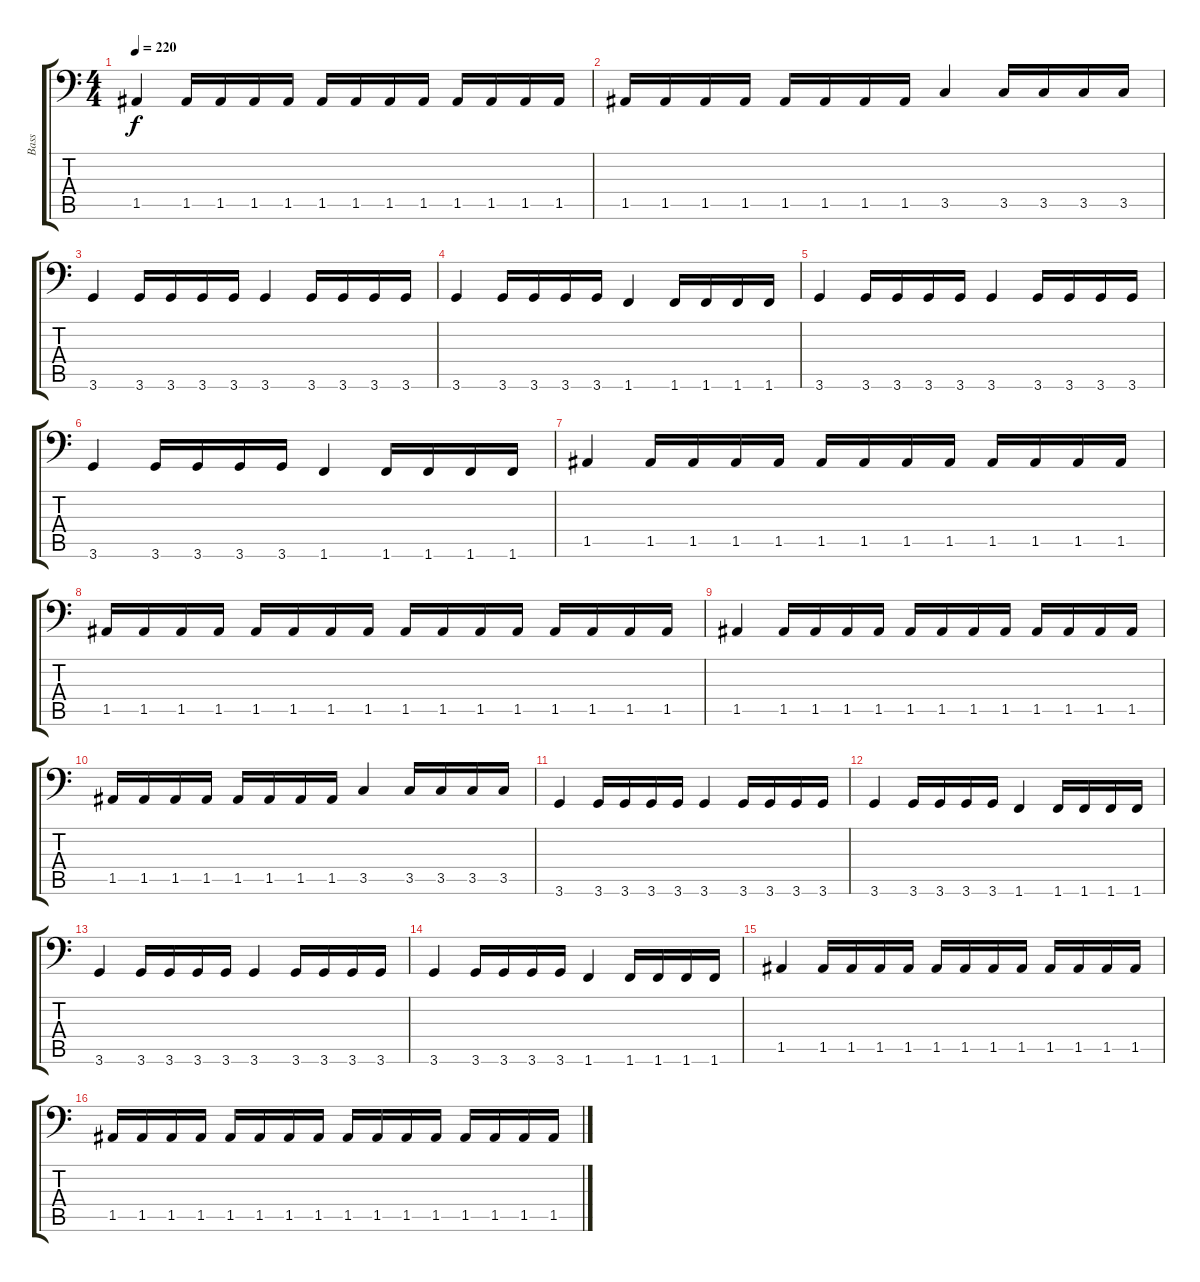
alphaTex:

\track ("Bass" "Bass") {instrument electricbasspick}
\staff {score tabs}
\tuning (E3 B2 G2 D2 A1 E1) {hide}
\ts (4 4)
\tempo 220
\clef f4
\ks c
1.5.4{dy f} 1.5.16 1.5.16 1.5.16 1.5.16 1.5.16 1.5.16 1.5.16 1.5.16 1.5.16 1.5.16 1.5.16 1.5.16 |
1.5.16 1.5.16 1.5.16 1.5.16 1.5.16 1.5.16 1.5.16 1.5.16 3.5.4 3.5.16 3.5.16 3.5.16 3.5.16 |
3.6.4 3.6.16 3.6.16 3.6.16 3.6.16 3.6.4 3.6.16 3.6.16 3.6.16 3.6.16 |
3.6.4 3.6.16 3.6.16 3.6.16 3.6.16 1.6.4 1.6.16 1.6.16 1.6.16 1.6.16 |
3.6.4 3.6.16 3.6.16 3.6.16 3.6.16 3.6.4 3.6.16 3.6.16 3.6.16 3.6.16 |
3.6.4 3.6.16 3.6.16 3.6.16 3.6.16 1.6.4 1.6.16 1.6.16 1.6.16 1.6.16 |
1.5.4 1.5.16 1.5.16 1.5.16 1.5.16 1.5.16 1.5.16 1.5.16 1.5.16 1.5.16 1.5.16 1.5.16 1.5.16 |
1.5.16 1.5.16 1.5.16 1.5.16 1.5.16 1.5.16 1.5.16 1.5.16 1.5.16 1.5.16 1.5.16 1.5.16 1.5.16 1.5.16 1.5.16 1.5.16 |
1.5.4 1.5.16 1.5.16 1.5.16 1.5.16 1.5.16 1.5.16 1.5.16 1.5.16 1.5.16 1.5.16 1.5.16 1.5.16 |
1.5.16 1.5.16 1.5.16 1.5.16 1.5.16 1.5.16 1.5.16 1.5.16 3.5.4 3.5.16 3.5.16 3.5.16 3.5.16 |
3.6.4 3.6.16 3.6.16 3.6.16 3.6.16 3.6.4 3.6.16 3.6.16 3.6.16 3.6.16 |
3.6.4 3.6.16 3.6.16 3.6.16 3.6.16 1.6.4 1.6.16 1.6.16 1.6.16 1.6.16 |
3.6.4 3.6.16 3.6.16 3.6.16 3.6.16 3.6.4 3.6.16 3.6.16 3.6.16 3.6.16 |
3.6.4 3.6.16 3.6.16 3.6.16 3.6.16 1.6.4 1.6.16 1.6.16 1.6.16 1.6.16 |
1.5.4 1.5.16 1.5.16 1.5.16 1.5.16 1.5.16 1.5.16 1.5.16 1.5.16 1.5.16 1.5.16 1.5.16 1.5.16 |
1.5.16 1.5.16 1.5.16 1.5.16 1.5.16 1.5.16 1.5.16 1.5.16 1.5.16 1.5.16 1.5.16 1.5.16 1.5.16 1.5.16 1.5.16 1.5.16
